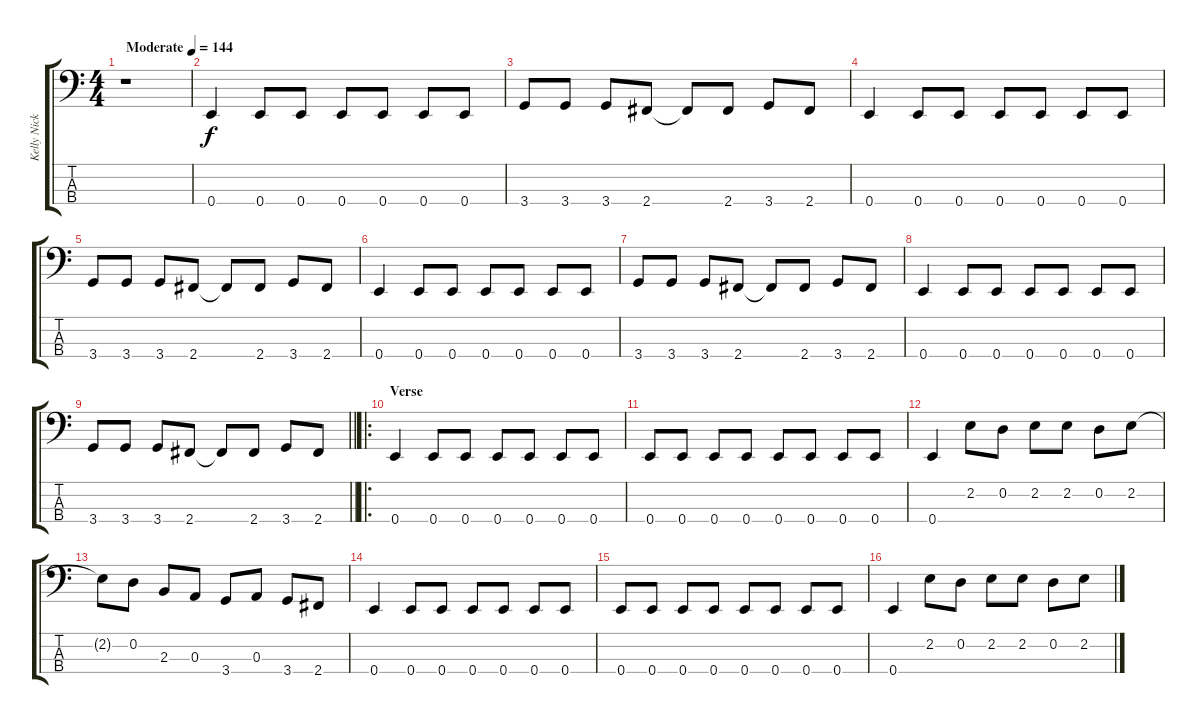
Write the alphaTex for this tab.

\track ("Kelly Nickels" "Kelly Nick") {instrument electricbasspick}
\staff {score tabs}
\tuning (G2 D2 A1 E1) {hide}
\ts (4 4)
\tempo (144 "Moderate")
\clef f4
\ks c
r.1{dy f instrument electricbasspick} |
0.4.4 0.4.8 0.4.8 0.4.8 0.4.8 0.4.8 0.4.8 |
3.4.8 3.4.8 3.4.8 2.4.8 2.4{t}.8 2.4.8 3.4.8 2.4.8 |
0.4.4 0.4.8 0.4.8 0.4.8 0.4.8 0.4.8 0.4.8 |
3.4.8 3.4.8 3.4.8 2.4.8 2.4{t}.8 2.4.8 3.4.8 2.4.8 |
0.4.4 0.4.8 0.4.8 0.4.8 0.4.8 0.4.8 0.4.8 |
3.4.8 3.4.8 3.4.8 2.4.8 2.4{t}.8 2.4.8 3.4.8 2.4.8 |
0.4.4 0.4.8 0.4.8 0.4.8 0.4.8 0.4.8 0.4.8 |
\barLineRight lightlight
3.4.8 3.4.8 3.4.8 2.4.8 2.4{t}.8 2.4.8 3.4.8 2.4.8 |
\ro
\section ("" "Verse")
0.4.4 0.4.8 0.4.8 0.4.8 0.4.8 0.4.8 0.4.8 |
0.4.8 0.4.8 0.4.8 0.4.8 0.4.8 0.4.8 0.4.8 0.4.8 |
0.4.4 2.2.8 0.2.8 2.2.8 2.2.8 0.2.8 2.2.8 |
2.2{t}.8 0.2.8 2.3.8 0.3.8 3.4.8 0.3.8 3.4.8 2.4.8 |
0.4.4 0.4.8 0.4.8 0.4.8 0.4.8 0.4.8 0.4.8 |
0.4.8 0.4.8 0.4.8 0.4.8 0.4.8 0.4.8 0.4.8 0.4.8 |
0.4.4 2.2.8 0.2.8 2.2.8 2.2.8 0.2.8 2.2.8
